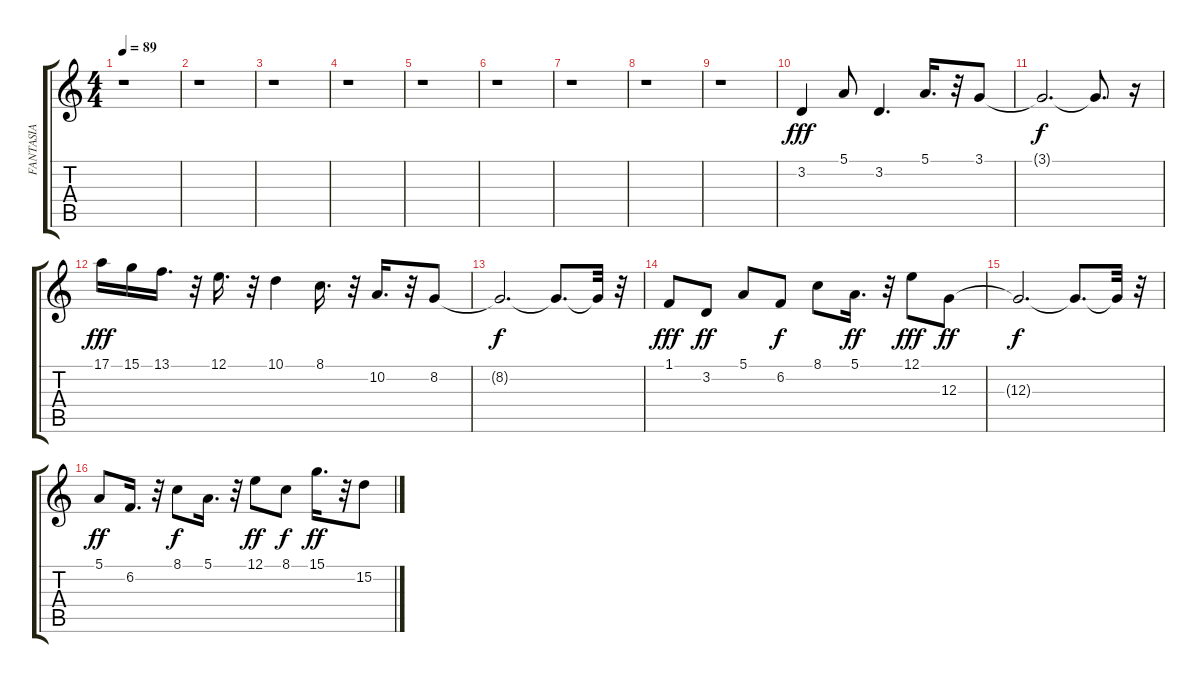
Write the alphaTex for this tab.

\track ("FANTASIA" "FANTASIA") {instrument pad1newage}
\staff {score tabs}
\tuning (E4 B3 G3 D3 A2 E2) {hide}
\ts (4 4)
\tempo 89
\clef g2
\ks c
r.1{dy f} |
r.1 |
r.1 |
r.1 |
r.1 |
r.1 |
r.1 |
r.1 |
r.1 |
3.2.4{dy fff} 5.1.8 3.2.4{d} 5.1.16{d} r.32 3.1.8 |
3.1{t}.2{d dy f} 3.1{t}.8{d} r.16 |
17.1.16{dy fff} 15.1.16 13.1.16{d} r.32 12.1.16{d} r.32 10.1.4 8.1.16{d} r.32 10.2.16{d} r.32 8.2.8 |
8.2{t}.2{d dy f} 8.2{t}.8{d} 8.2{t}.32 r.32 |
1.1.8{dy fff} 3.2.8{dy ff} 5.1.8 6.2.8{dy f} 8.1.8 5.1.16{d dy ff} r.32 12.1.8{dy fff} 12.3.8{dy ff} |
12.3{t}.2{d dy f} 12.3{t}.8{d} 12.3{t}.32 r.32 |
5.1.8{dy ff} 6.2.16{d} r.32 8.1.8{dy f} 5.1.16{d} r.32 12.1.8{dy ff} 8.1.8{dy f} 15.1.16{d dy ff} r.32 15.2.8
